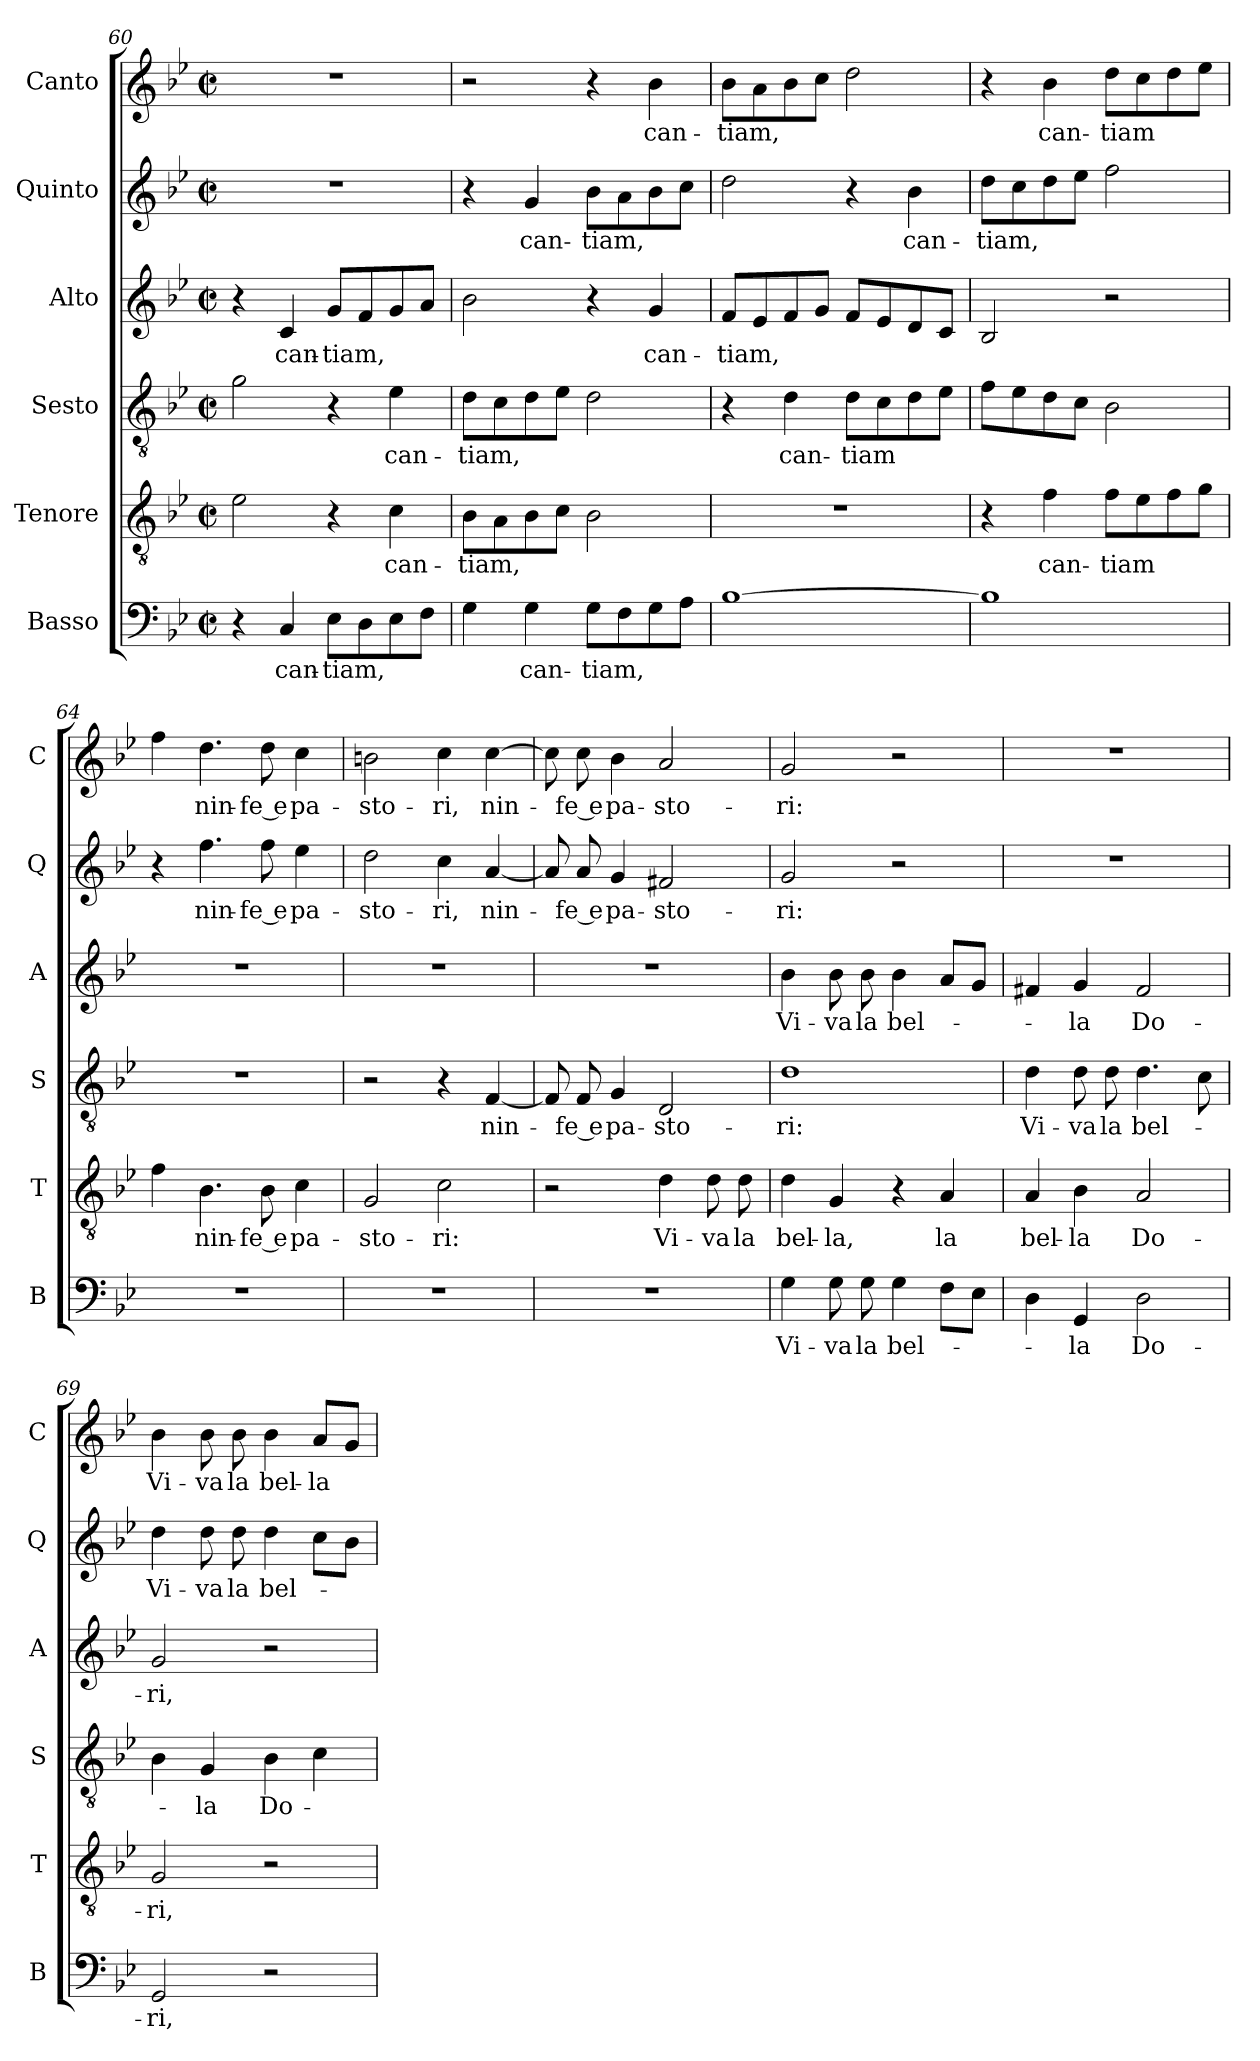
**kern	**text	**kern	**text	**kern	**text	**kern	**text	**kern	**text	**kern	**text
*part6	*part6	*part5	*part5	*part4	*part4	*part3	*part3	*part2	*part2	*part1	*part1
*staff6	*staff6	*staff5	*staff5	*staff4	*staff4	*staff3	*staff3	*staff2	*staff2	*staff1	*staff1
*I"Basso	*	*I"Tenore	*	*I"Sesto	*	*I"Alto	*	*I"Quinto	*	*I"Canto	*
*I'B	*	*I'T	*	*I'S	*	*I'A	*	*I'Q	*	*I'C	*
*clefF4	*	*clefGv2	*	*clefGv2	*	*clefG2	*	*clefG2	*	*clefG2	*
*k[b-e-]	*	*k[b-e-]	*	*k[b-e-]	*	*k[b-e-]	*	*k[b-e-]	*	*k[b-e-]	*
*B-:	*	*B-:	*	*B-:	*	*B-:	*	*B-:	*	*B-:	*
*M2/2	*	*M2/2	*	*M2/2	*	*M2/2	*	*M2/2	*	*M2/2	*
*met(c|)	*	*met(c|)	*	*met(c|)	*	*met(c|)	*	*met(c|)	*	*met(c|)	*
=60	=60	=60	=60	=60	=60	=60	=60	=60	=60	=60	=60
4r	.	2e-\	.	2g\	.	4r	.	1r	.	1r	.
!	!LO:LY:b	!	!	!	!	!	!LO:LY:b	!	!	!	!
4C/	can-	.	.	.	.	4c/	can-	.	.	.	.
!	!LO:LY:b	!	!	!	!	!	!LO:LY:b	!	!	!	!
8E-\L	-tiam,	4r	.	4r	.	8g/L	-tiam,	.	.	.	.
8D\	.	.	.	.	.	8f/	.	.	.	.	.
!	!	!	!LO:LY:b	!	!LO:LY:b	!	!	!	!	!	!
8E-\	.	4c\	can-	4e-\	can-	8g/	.	.	.	.	.
8F\J	.	.	.	.	.	8a/J	.	.	.	.	.
=61	=61	=61	=61	=61	=61	=61	=61	=61	=61	=61	=61
!	!	!	!LO:LY:b	!	!LO:LY:b	!	!	!	!	!	!
4G\	.	8B-\L	-tiam,	8d\L	-tiam,	2b-\	.	4r	.	2r	.
.	.	8A\	.	8c\	.	.	.	.	.	.	.
!	!LO:LY:b	!	!	!	!	!	!	!	!LO:LY:b	!	!
4G\	can-	8B-\	.	8d\	.	.	.	4g/	can-	.	.
.	.	8c\J	.	8e-\J	.	.	.	.	.	.	.
!	!LO:LY:b	!	!	!	!	!	!	!	!LO:LY:b	!	!
8G\L	-tiam,	2B-\	.	2d\	.	4r	.	8b-\L	-tiam,	4r	.
8F\	.	.	.	.	.	.	.	8a\	.	.	.
!	!	!	!	!	!	!	!LO:LY:b	!	!	!	!LO:LY:b
8G\	.	.	.	.	.	4g/	can-	8b-\	.	4b-\	can-
8A\J	.	.	.	.	.	.	.	8cc\J	.	.	.
=62	=62	=62	=62	=62	=62	=62	=62	=62	=62	=62	=62
!	!	!	!	!	!	!	!LO:LY:b	!	!	!	!LO:LY:b
[1B-	.	1r	.	4r	.	8f/L	-tiam,	2dd\	.	8b-\L	-tiam,
.	.	.	.	.	.	8e-/	.	.	.	8a\	.
!	!	!	!	!	!LO:LY:b	!	!	!	!	!	!
.	.	.	.	4d\	can-	8f/	.	.	.	8b-\	.
.	.	.	.	.	.	8g/J	.	.	.	8cc\J	.
!	!	!	!	!	!LO:LY:b	!	!	!	!	!	!
.	.	.	.	8d\L	-tiam	8f/L	.	4r	.	2dd\	.
.	.	.	.	8c\	.	8e-/	.	.	.	.	.
!	!	!	!	!	!	!	!	!	!LO:LY:b	!	!
.	.	.	.	8d\	.	8d/	.	4b-\	can-	.	.
.	.	.	.	8e-\J	.	8c/J	.	.	.	.	.
=63	=63	=63	=63	=63	=63	=63	=63	=63	=63	=63	=63
!	!	!	!	!	!	!	!	!	!LO:LY:b	!	!
1B-]	.	4r	.	8f\L	.	2B-/	.	8dd\L	-tiam,	4r	.
.	.	.	.	8e-\	.	.	.	8cc\	.	.	.
!	!	!	!LO:LY:b	!	!	!	!	!	!	!	!LO:LY:b
.	.	4f\	can-	8d\	.	.	.	8dd\	.	4b-\	can-
.	.	.	.	8c\J	.	.	.	8ee-\J	.	.	.
!	!	!	!LO:LY:b	!	!	!	!	!	!	!	!LO:LY:b
.	.	8f\L	-tiam	2B-\	.	2r	.	2ff\	.	8dd\L	-tiam
.	.	8e-\	.	.	.	.	.	.	.	8cc\	.
.	.	8f\	.	.	.	.	.	.	.	8dd\	.
.	.	8g\J	.	.	.	.	.	.	.	8ee-\J	.
!!LO:PB:g=z
=64	=64	=64	=64	=64	=64	=64	=64	=64	=64	=64	=64
1r	.	4f\	.	1r	.	1r	.	4r	.	4ff\	.
!	!	!	!LO:LY:b	!	!	!	!	!	!LO:LY:b	!	!LO:LY:b
.	.	4.B-\	nin-	.	.	.	.	4.ff\	nin-	4.dd\	nin-
!	!	!	!LO:LY:b	!	!	!	!	!	!LO:LY:b	!	!LO:LY:b
.	.	8B-\	-fe e	.	.	.	.	8ff\	-fe e	8dd\	-fe e
!	!	!	!LO:LY:b	!	!	!	!	!	!LO:LY:b	!	!LO:LY:b
.	.	4c\	pa-	.	.	.	.	4ee-\	pa-	4cc\	pa-
=65	=65	=65	=65	=65	=65	=65	=65	=65	=65	=65	=65
!	!	!	!LO:LY:b	!	!	!	!	!	!LO:LY:b	!	!LO:LY:b
1r	.	2G/	-sto-	2r	.	1r	.	2dd\	-sto-	2bn\	-sto-
!	!	!	!LO:LY:b	!	!	!	!	!	!LO:LY:b	!	!LO:LY:b
.	.	2c\	-ri:	4r	.	.	.	4cc\	-ri,	4cc\	-ri,
!	!	!	!	!	!LO:LY:b	!	!	!	!LO:LY:b	!	!LO:LY:b
.	.	.	.	[4F/	nin-	.	.	[4a/	nin-	[4cc\	nin-
=66	=66	=66	=66	=66	=66	=66	=66	=66	=66	=66	=66
1r	.	2r	.	8F/]	.	1r	.	8a/]	.	8cc\]	.
!	!	!	!	!	!LO:LY:b	!	!	!	!LO:LY:b	!	!LO:LY:b
.	.	.	.	8F/	-fe e	.	.	8a/	-fe e	8cc\	-fe e
!	!	!	!	!	!LO:LY:b	!	!	!	!LO:LY:b	!	!LO:LY:b
.	.	.	.	4G/	pa-	.	.	4g/	pa-	4b-\	pa-
!	!	!	!LO:LY:b	!	!LO:LY:b	!	!	!	!LO:LY:b	!	!LO:LY:b
.	.	4d\	Vi-	2D/	-sto-	.	.	2f#X/	-sto-	2a/	-sto-
!	!	!	!LO:LY:b	!	!	!	!	!	!	!	!
.	.	8d\	-va	.	.	.	.	.	.	.	.
!	!	!	!LO:LY:b	!	!	!	!	!	!	!	!
.	.	8d\	la	.	.	.	.	.	.	.	.
=67	=67	=67	=67	=67	=67	=67	=67	=67	=67	=67	=67
!	!LO:LY:b	!	!LO:LY:b	!	!LO:LY:b	!	!LO:LY:b	!	!LO:LY:b	!	!LO:LY:b
4G\	Vi-	4d\	bel-	1d	-ri:	4b-\	Vi-	2g/	-ri:	2g/	-ri:
!	!LO:LY:b	!	!LO:LY:b	!	!	!	!LO:LY:b	!	!	!	!
8G\	-va	4G/	-la,	.	.	8b-\	-va	.	.	.	.
!	!LO:LY:b	!	!	!	!	!	!LO:LY:b	!	!	!	!
8G\	la	.	.	.	.	8b-\	la	.	.	.	.
!	!LO:LY:b	!	!	!	!	!	!LO:LY:b	!	!	!	!
4G\	bel-	4r	.	.	.	4b-\	bel-	2r	.	2r	.
!	!	!	!LO:LY:b	!	!	!	!	!	!	!	!
8F\L	.	4A/	la	.	.	8a/L	.	.	.	.	.
8E-\J	.	.	.	.	.	8g/J	.	.	.	.	.
=68	=68	=68	=68	=68	=68	=68	=68	=68	=68	=68	=68
!	!	!	!LO:LY:b	!	!LO:LY:b	!	!	!	!	!	!
4D\	.	4A/	bel-	4d\	Vi-	4f#X/	.	1r	.	1r	.
!	!LO:LY:b	!	!LO:LY:b	!	!LO:LY:b	!	!LO:LY:b	!	!	!	!
4GG/	-la	4B-\	-la	8d\	-va	4g/	-la	.	.	.	.
!	!	!	!	!	!LO:LY:b	!	!	!	!	!	!
.	.	.	.	8d\	la	.	.	.	.	.	.
!	!LO:LY:b	!	!LO:LY:b	!	!LO:LY:b	!	!LO:LY:b	!	!	!	!
2D\	Do-	2A/	Do-	4.d\	bel-	2f#/	Do-	.	.	.	.
.	.	.	.	8c\	.	.	.	.	.	.	.
!!LO:LB:g=z
=69	=69	=69	=69	=69	=69	=69	=69	=69	=69	=69	=69
!	!LO:LY:b	!	!LO:LY:b	!	!	!	!LO:LY:b	!	!LO:LY:b	!	!LO:LY:b
2GG/	-ri,	2G/	-ri,	4B-\	.	2g/	-ri,	4dd\	Vi-	4b-\	Vi-
!	!	!	!	!	!LO:LY:b	!	!	!	!LO:LY:b	!	!LO:LY:b
.	.	.	.	4G/	-la	.	.	8dd\	-va	8b-\	-va
!	!	!	!	!	!	!	!	!	!LO:LY:b	!	!LO:LY:b
.	.	.	.	.	.	.	.	8dd\	la	8b-\	la
!	!	!	!	!	!LO:LY:b	!	!	!	!LO:LY:b	!	!LO:LY:b
2r	.	2r	.	4B-\	Do-	2r	.	4dd\	bel-	4b-\	bel-
!	!	!	!	!	!	!	!	!	!	!	!LO:LY:b
.	.	.	.	4c\	.	.	.	8cc\L	.	8a/L	-la
.	.	.	.	.	.	.	.	8b-\J	.	8g/J	.
=	=	=	=	=	=	=	=	=	=	=	=
*-	*-	*-	*-	*-	*-	*-	*-	*-	*-	*-	*-
